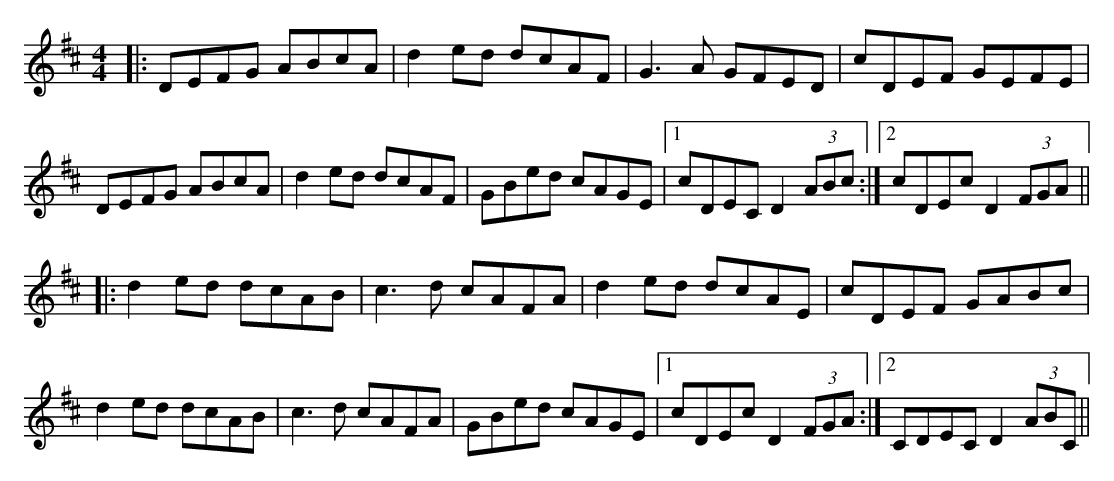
X:1
M:4/4
K:D
|:DEFG ABcA|d2ed dcAF|G3A GFED|cDEF GEFE|
DEFG ABcA|d2ed dcAF|GBed cAGE|1 cDEC D2 (3ABc:|2 cDEc D2 (3FGA||
|:d2ed dcAB|c3d cAFA|d2ed dcAE|cDEF GABc|
d2ed dcAB|c3d cAFA|GBed cAGE|1 cDEc D2 (3FGA:|2 CDEC D2 (3ABC||
